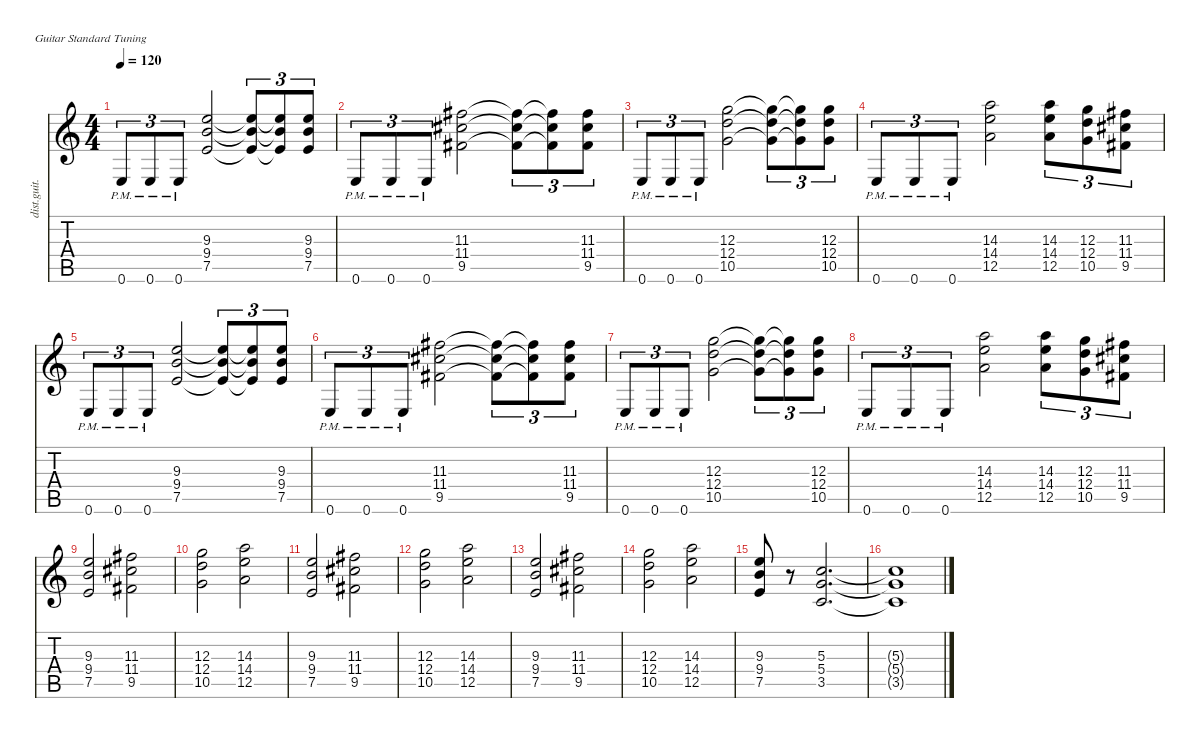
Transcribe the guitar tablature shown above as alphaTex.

\defaultSystemsLayout 4
\hideDynamics
\bracketExtendMode nobrackets
\otherSystemsTrackNameOrientation horizontal
\track ("Electric 1" "dist.guit.") {instrument distortionguitar}
\staff {score tabs}
\tuning (E4 B3 G3 D3 A2 E2)
\ts (4 4)
\tempo 120
\clef g2
\ks c
0.6{pm}.8{tu (3 2) dy f beam Up} 0.6{pm}.8{tu (3 2) beam Up} 0.6{pm}.8{tu (3 2) beam Up} (9.3 9.4 7.5).2{beam Up} (9.3{t} 9.4{t} 7.5{t}).8{tu (3 2) beam Up} (9.3{t} 9.4{t} 7.5{t}).8{tu (3 2) beam Up} (9.3 9.4 7.5).8{tu (3 2) beam Up} |
0.6{pm}.8{tu (3 2) beam Up} 0.6{pm}.8{tu (3 2) beam Up} 0.6{pm}.8{tu (3 2) beam Up} (11.3{acc #} 11.4{acc #} 9.5{acc #}).2{beam Down} (11.3{t acc #} 11.4{t acc #} 9.5{t acc #}).8{tu (3 2) beam Down} (11.3{t acc #} 11.4{t acc #} 9.5{t acc #}).8{tu (3 2) beam Down} (11.3{acc #} 11.4{acc #} 9.5{acc #}).8{tu (3 2) beam Down} |
0.6{pm}.8{tu (3 2) beam Up} 0.6{pm}.8{tu (3 2) beam Up} 0.6{pm}.8{tu (3 2) beam Up} (12.3 12.4 10.5).2{beam Down} (12.3{t} 12.4{t} 10.5{t}).8{tu (3 2) beam Down} (12.3{t} 12.4{t} 10.5{t}).8{tu (3 2) beam Down} (12.3 12.4 10.5).8{tu (3 2) beam Down} |
0.6{pm}.8{tu (3 2) beam Up} 0.6{pm}.8{tu (3 2) beam Up} 0.6{pm}.8{tu (3 2) beam Up} (14.3 14.4 12.5).2{beam Down} (14.3 14.4 12.5).8{tu (3 2) beam Down} (12.3 12.4 10.5).8{tu (3 2) beam Down} (11.3{acc #} 11.4{acc #} 9.5{acc #}).8{tu (3 2) beam Down} |
0.6{pm}.8{tu (3 2) beam Up} 0.6{pm}.8{tu (3 2) beam Up} 0.6{pm}.8{tu (3 2) beam Up} (9.3 9.4 7.5).2{beam Up} (9.3{t} 9.4{t} 7.5{t}).8{tu (3 2) beam Up} (9.3{t} 9.4{t} 7.5{t}).8{tu (3 2) beam Up} (9.3 9.4 7.5).8{tu (3 2) beam Up} |
0.6{pm}.8{tu (3 2) beam Up} 0.6{pm}.8{tu (3 2) beam Up} 0.6{pm}.8{tu (3 2) beam Up} (11.3{acc #} 11.4{acc #} 9.5{acc #}).2{beam Down} (11.3{t acc #} 11.4{t acc #} 9.5{t acc #}).8{tu (3 2) beam Down} (11.3{t acc #} 11.4{t acc #} 9.5{t acc #}).8{tu (3 2) beam Down} (11.3{acc #} 11.4{acc #} 9.5{acc #}).8{tu (3 2) beam Down} |
0.6{pm}.8{tu (3 2) beam Up} 0.6{pm}.8{tu (3 2) beam Up} 0.6{pm}.8{tu (3 2) beam Up} (12.3 12.4 10.5).2{beam Down} (12.3{t} 12.4{t} 10.5{t}).8{tu (3 2) beam Down} (12.3{t} 12.4{t} 10.5{t}).8{tu (3 2) beam Down} (12.3 12.4 10.5).8{tu (3 2) beam Down} |
0.6{pm}.8{tu (3 2) beam Up} 0.6{pm}.8{tu (3 2) beam Up} 0.6{pm}.8{tu (3 2) beam Up} (14.3 14.4 12.5).2{beam Down} (14.3 14.4 12.5).8{tu (3 2) beam Down} (12.3 12.4 10.5).8{tu (3 2) beam Down} (11.3{acc #} 11.4{acc #} 9.5{acc #}).8{tu (3 2) beam Down} |
(9.3 9.4 7.5).2{beam Up} (11.3{acc #} 11.4{acc #} 9.5{acc #}).2{beam Down} |
(12.3 12.4 10.5).2{beam Down} (14.3 14.4 12.5).2{beam Down} |
(9.3 9.4 7.5).2{beam Up} (11.3{acc #} 11.4{acc #} 9.5{acc #}).2{beam Down} |
(12.3 12.4 10.5).2{beam Down} (14.3 14.4 12.5).2{beam Down} |
(9.3 9.4 7.5).2{beam Up} (11.3{acc #} 11.4{acc #} 9.5{acc #}).2{beam Down} |
(12.3 12.4 10.5).2{beam Down} (14.3 14.4 12.5).2{beam Down} |
(9.3 9.4 7.5).8{beam Up} r.8{beam Up} (5.3 5.4 3.5).2{d beam Up} |
(5.3{t} 5.4{t} 3.5{t}).1{beam Up}
